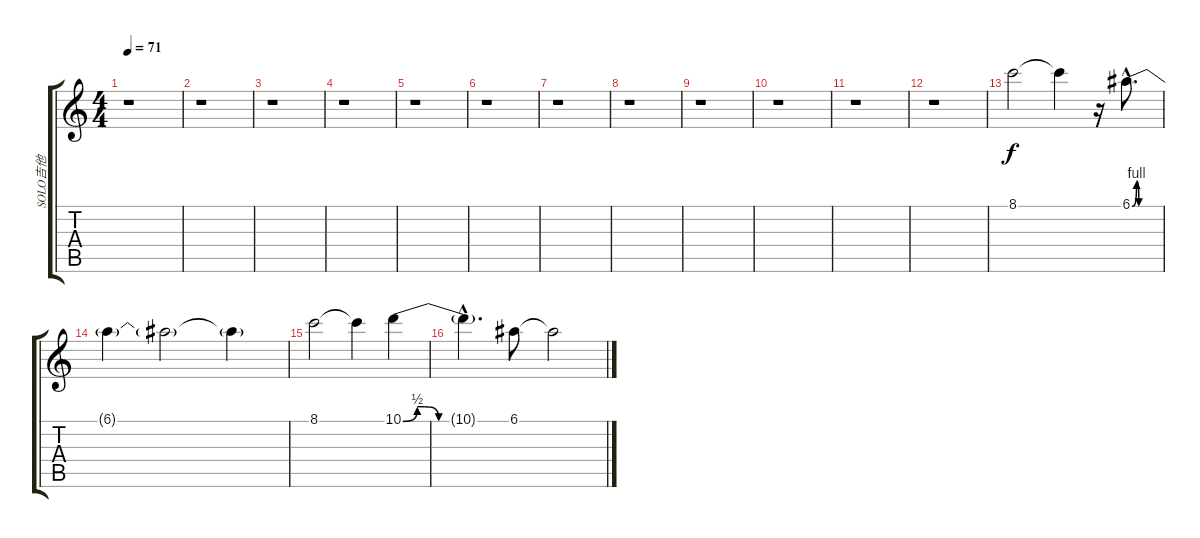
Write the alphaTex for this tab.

\track ("SOLO吉他" "SOLO吉他") {instrument overdrivenguitar}
\staff {score tabs}
\tuning (E4 B3 G3 D3 A2 E2) {hide}
\ts (4 4)
\tempo 71
\clef g2
\ks c
r.1{dy f} |
r.1 |
r.1 |
r.1 |
r.1 |
r.1 |
r.1 |
r.1 |
r.1 |
r.1 |
r.1 |
r.1 |
8.1.2 8.1{t}.4 r.16 6.1{be (custom 0 0 10 4 15 0 20 0 30 0 60 0) hac}.8{d} |
6.1{t}.4 6.1{t}.2 6.1{t}.4 |
8.1.2 8.1{t}.4 10.1{be (custom 0 0 8 2 12 2 20 0 45 0 60 0)}.4 |
10.1{hac t}.4{d} 6.1.8 6.1{t}.2
